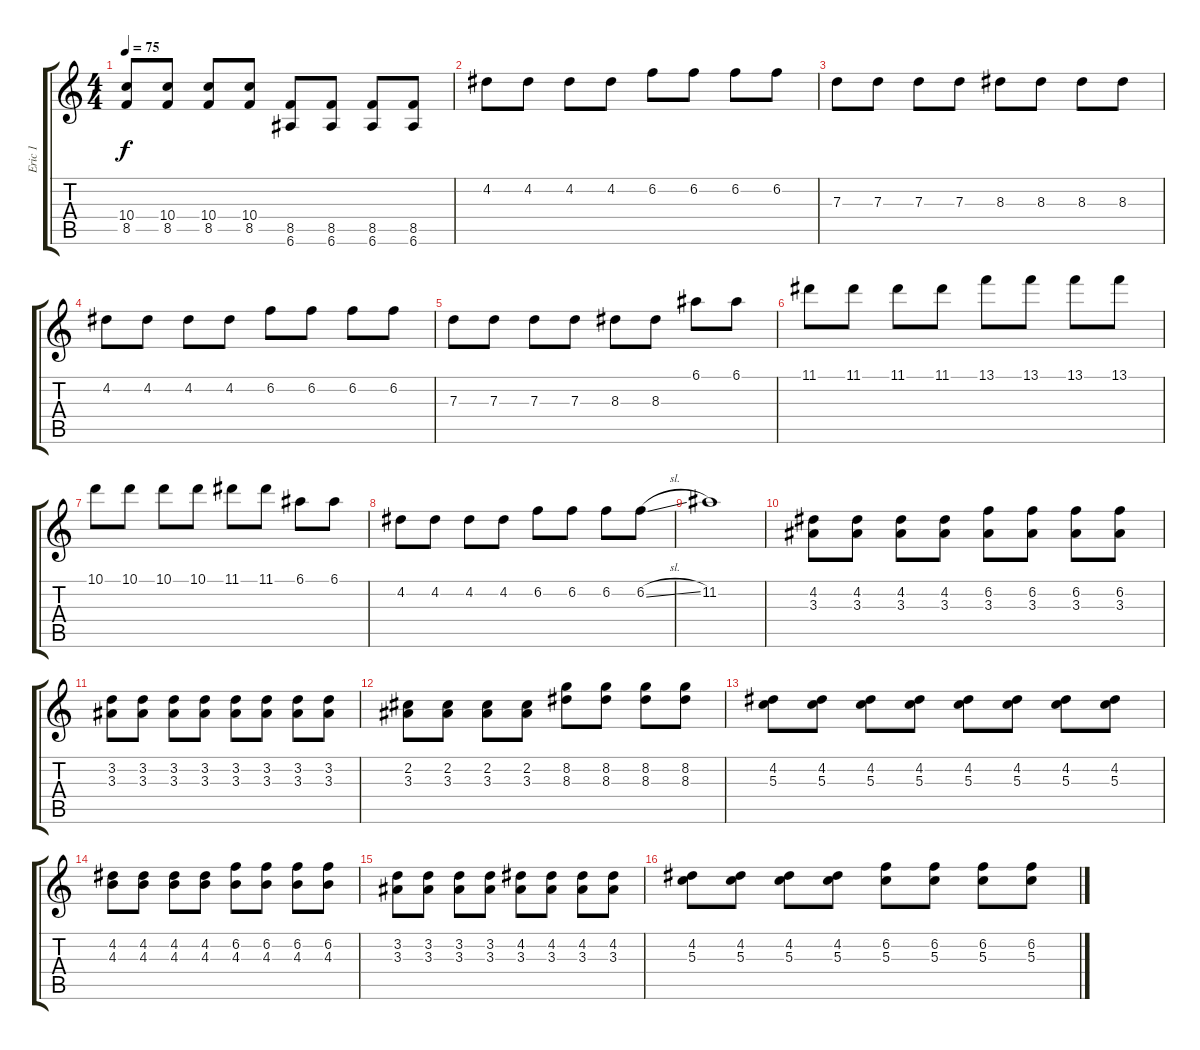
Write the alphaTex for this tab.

\track ("Eric 1" "Eric 1") {instrument overdrivenguitar}
\staff {score tabs}
\tuning (E4 B3 G3 D3 A2 E2) {hide}
\ts (4 4)
\tempo 75
\clef g2
\ks c
(10.4 8.5).8{dy f} (10.4 8.5).8 (10.4 8.5).8 (10.4 8.5).8 (8.5 6.6).8 (8.5 6.6).8 (8.5 6.6).8 (8.5 6.6).8 |
4.2.8 4.2.8 4.2.8 4.2.8 6.2.8 6.2.8 6.2.8 6.2.8 |
7.3.8 7.3.8 7.3.8 7.3.8 8.3.8 8.3.8 8.3.8 8.3.8 |
4.2.8 4.2.8 4.2.8 4.2.8 6.2.8 6.2.8 6.2.8 6.2.8 |
7.3.8 7.3.8 7.3.8 7.3.8 8.3.8 8.3.8 6.1.8 6.1.8 |
11.1.8 11.1.8 11.1.8 11.1.8 13.1.8 13.1.8 13.1.8 13.1.8 |
10.1.8 10.1.8 10.1.8 10.1.8 11.1.8 11.1.8 6.1.8 6.1.8 |
4.2.8 4.2.8 4.2.8 4.2.8 6.2.8 6.2.8 6.2.8 6.2{sl}.8 |
11.2.1 |
(4.2 3.3).8{instrument electricguitarjazz} (4.2 3.3).8 (4.2 3.3).8 (4.2 3.3).8 (6.2 3.3).8 (6.2 3.3).8 (6.2 3.3).8 (6.2 3.3).8 |
(3.2 3.3).8 (3.2 3.3).8 (3.2 3.3).8 (3.2 3.3).8 (3.2 3.3).8 (3.2 3.3).8 (3.2 3.3).8 (3.2 3.3).8 |
(2.2 3.3).8 (2.2 3.3).8 (2.2 3.3).8 (2.2 3.3).8 (8.2 8.3).8 (8.2 8.3).8 (8.2 8.3).8 (8.2 8.3).8 |
(4.2 5.3).8 (4.2 5.3).8 (4.2 5.3).8 (4.2 5.3).8 (4.2 5.3).8 (4.2 5.3).8 (4.2 5.3).8 (4.2 5.3).8 |
(4.2 4.3).8 (4.2 4.3).8 (4.2 4.3).8 (4.2 4.3).8 (6.2 4.3).8 (6.2 4.3).8 (6.2 4.3).8 (6.2 4.3).8 |
(3.2 3.3).8 (3.2 3.3).8 (3.2 3.3).8 (3.2 3.3).8 (4.2 3.3).8 (4.2 3.3).8 (4.2 3.3).8 (4.2 3.3).8 |
(4.2 5.3).8 (4.2 5.3).8 (4.2 5.3).8 (4.2 5.3).8 (6.2 5.3).8 (6.2 5.3).8 (6.2 5.3).8 (6.2 5.3).8
